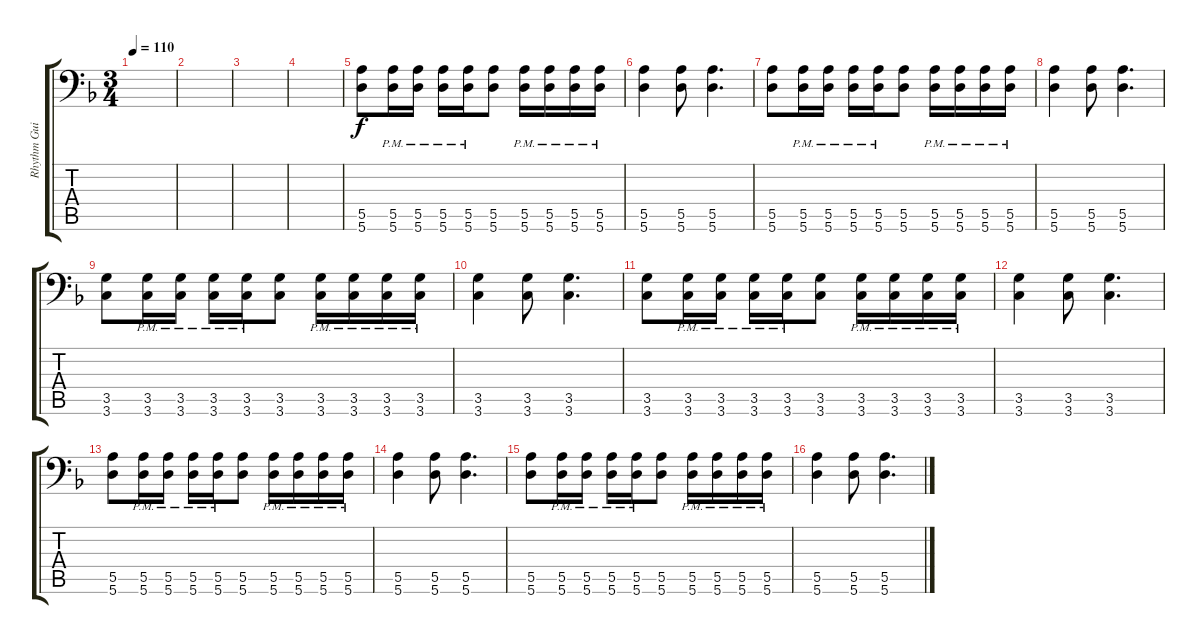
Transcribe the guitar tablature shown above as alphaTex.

\track ("Rhythm Guitar" "Rhythm Gui") {instrument distortionguitar}
\staff {score tabs}
\tuning (B3 Gb3 D3 A2 E2 A1) {hide}
\ts (3 4)
\tempo 110
\clef f4
\ks dminor
|
|
|
|
(5.5 5.6).8 (5.5{pm} 5.6{pm}).16 (5.5{pm} 5.6{pm}).16 (5.5{pm} 5.6{pm}).16 (5.5{pm} 5.6{pm}).16 (5.5 5.6).8 (5.5{pm} 5.6{pm}).16 (5.5{pm} 5.6{pm}).16 (5.5{pm} 5.6{pm}).16 (5.5{pm} 5.6{pm}).16 |
(5.5 5.6).4 (5.5 5.6).8 (5.5 5.6).4{d} |
(5.5 5.6).8 (5.5{pm} 5.6{pm}).16 (5.5{pm} 5.6{pm}).16 (5.5{pm} 5.6{pm}).16 (5.5{pm} 5.6{pm}).16 (5.5 5.6).8 (5.5{pm} 5.6{pm}).16 (5.5{pm} 5.6{pm}).16 (5.5{pm} 5.6{pm}).16 (5.5{pm} 5.6{pm}).16 |
(5.5 5.6).4 (5.5 5.6).8 (5.5 5.6).4{d} |
(3.5 3.6).8 (3.5{pm} 3.6{pm}).16 (3.5{pm} 3.6{pm}).16 (3.5{pm} 3.6{pm}).16 (3.5{pm} 3.6{pm}).16 (3.5 3.6).8 (3.5{pm} 3.6{pm}).16 (3.5{pm} 3.6{pm}).16 (3.5{pm} 3.6{pm}).16 (3.5{pm} 3.6{pm}).16 |
(3.5 3.6).4 (3.5 3.6).8 (3.5 3.6).4{d} |
(3.5 3.6).8 (3.5{pm} 3.6{pm}).16 (3.5{pm} 3.6{pm}).16 (3.5{pm} 3.6{pm}).16 (3.5{pm} 3.6{pm}).16 (3.5 3.6).8 (3.5{pm} 3.6{pm}).16 (3.5{pm} 3.6{pm}).16 (3.5{pm} 3.6{pm}).16 (3.5{pm} 3.6{pm}).16 |
(3.5 3.6).4 (3.5 3.6).8 (3.5 3.6).4{d} |
(5.5 5.6).8 (5.5{pm} 5.6{pm}).16 (5.5{pm} 5.6{pm}).16 (5.5{pm} 5.6{pm}).16 (5.5{pm} 5.6{pm}).16 (5.5 5.6).8 (5.5{pm} 5.6{pm}).16 (5.5{pm} 5.6{pm}).16 (5.5{pm} 5.6{pm}).16 (5.5{pm} 5.6{pm}).16 |
(5.5 5.6).4 (5.5 5.6).8 (5.5 5.6).4{d} |
(5.5 5.6).8 (5.5{pm} 5.6{pm}).16 (5.5{pm} 5.6{pm}).16 (5.5{pm} 5.6{pm}).16 (5.5{pm} 5.6{pm}).16 (5.5 5.6).8 (5.5{pm} 5.6{pm}).16 (5.5{pm} 5.6{pm}).16 (5.5{pm} 5.6{pm}).16 (5.5{pm} 5.6{pm}).16 |
(5.5 5.6).4 (5.5 5.6).8 (5.5 5.6).4{d}
